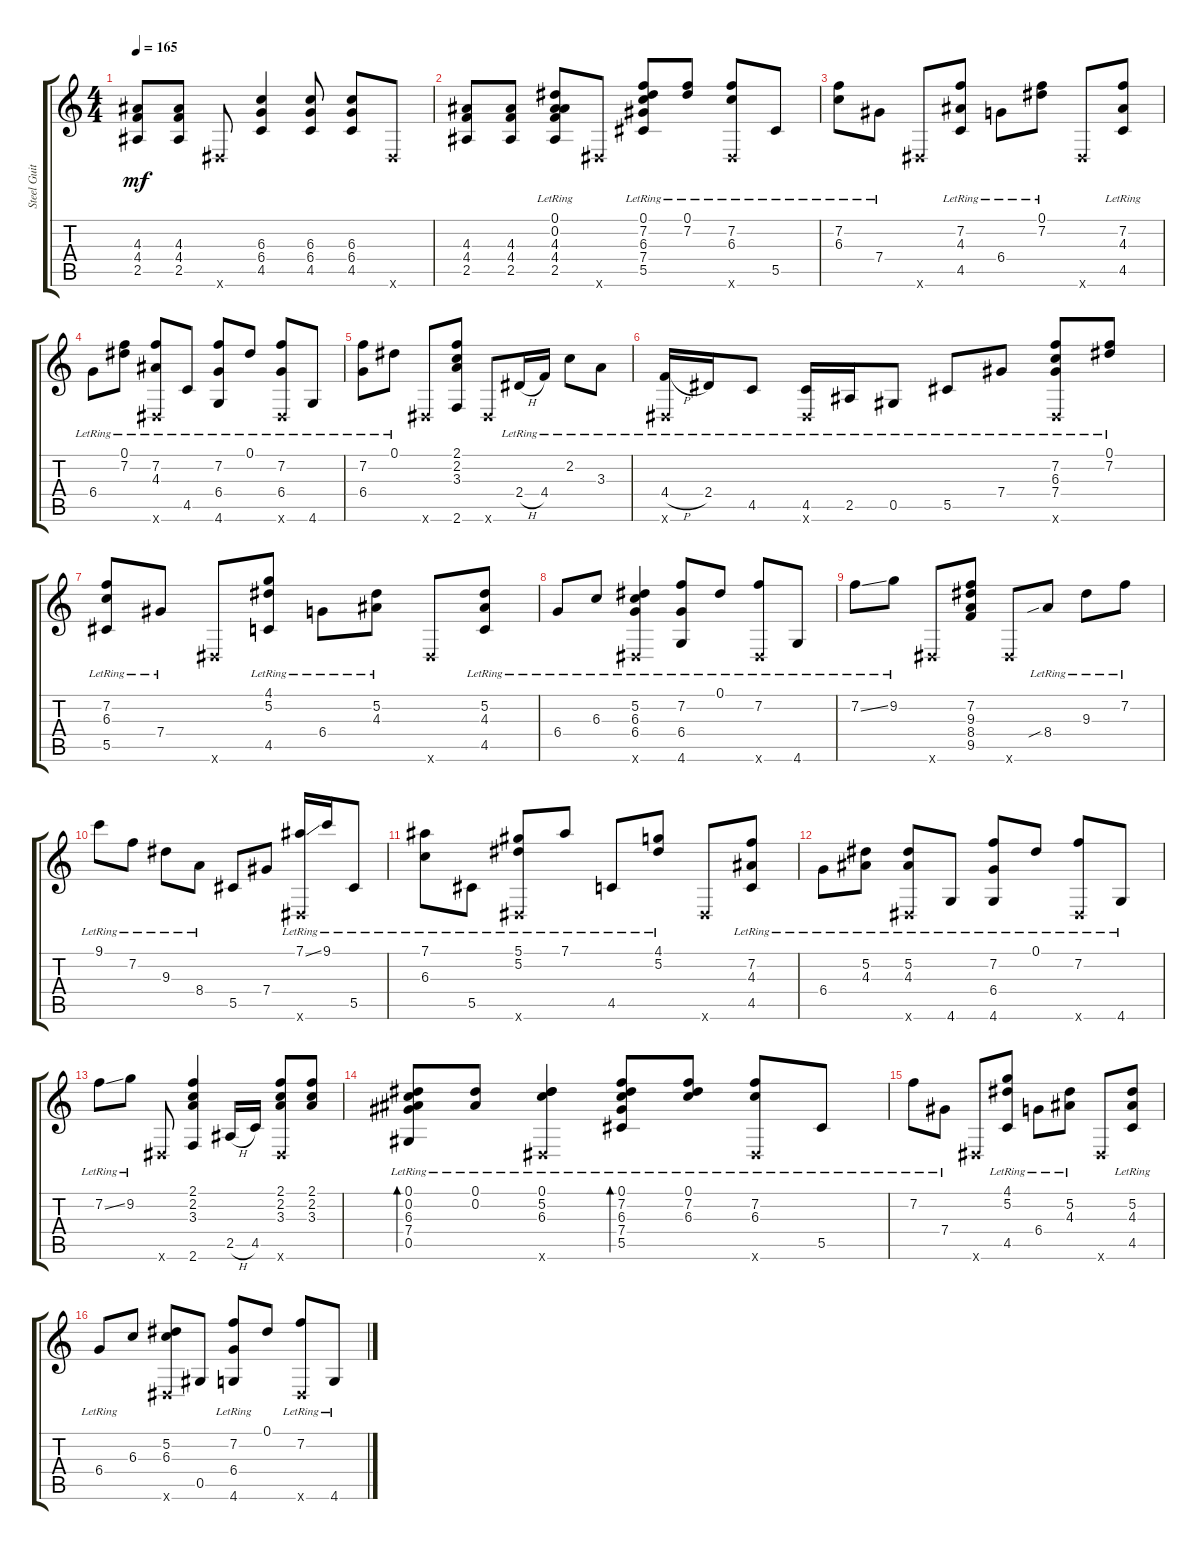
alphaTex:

\track ("Steel Guitar" "Steel Guit") {instrument acousticguitarsteel}
\staff {score tabs}
\tuning (Eb4 Bb3 Gb3 Db3 Ab2 Eb2) {hide}
\ts (4 4)
\tempo 165
\clef g2
\ks c
(4.3{t} 4.4{t} 2.5{t}).8{dy mf} (4.3 4.4 2.5).8 0.6{x}.8 (6.3 6.4 4.5).4 (6.3 6.4 4.5).8 (6.3 6.4 4.5).8 0.6{x}.8 |
(4.3 4.4 2.5).8 (4.3 4.4 2.5).8 (0.1 0.2{lr} 4.3 4.4 2.5).8 0.6{x}.8 (0.1 7.2{lr} 6.3 7.4 5.5).8 (0.1 7.2{lr}).8 (7.2{lr} 6.3 0.6{x}).8 5.5{lr}.8 |
(7.2 6.3{lr}).8 7.4{lr}.8 0.6{x}.8 (7.2 4.3{lr} 4.5).8 6.4{lr}.8 (0.1 7.2{lr}).8 0.6{x}.8 (7.2{lr} 4.3 4.5).8 |
6.4{lr}.8 (0.1 7.2{lr}).8 (7.2 4.3{lr} 0.6{x}).8 4.5{lr}.8 (7.2 6.4{lr} 4.6).8 0.1{lr}.8 (7.2{lr} 6.4 0.6{x}).8 4.6{lr}.8 |
(7.2{lr} 6.4{lr}).8 0.1{lr}.8 0.6{x}.8 (2.1 2.2 3.3 2.6).8 0.6{x}.8 2.4{h lr}.16 4.4{lr}.16 2.2{lr}.8 3.3{lr}.8 |
(4.4{h lr} 0.6{x}).16 2.4{lr}.16 4.5{lr}.8 (4.5{lr} 0.6{x}).16 2.5{lr}.16 0.5{lr}.8 5.5{lr}.8 7.4{lr}.8 (7.2 6.3 7.4{lr} 0.6{x}).8 (0.1 7.2{lr}).8 |
(7.2{lr} 6.3 5.5).8 7.4{lr}.8 0.6{x}.8 (4.1 5.2 4.5{lr}).8 6.4{lr}.8 (5.2 4.3{lr}).8 0.6{x}.8 (5.2 4.3{lr} 4.5).8 |
6.4{lr}.8 6.3{lr}.8 (5.2 6.3{lr} 6.4 0.6{x}).4 (7.2 6.4{lr} 4.6).8 0.1{lr}.8 (7.2{lr} 0.6{x}).8 4.6{lr}.8 |
7.2{ss lr}.8 9.2{lr}.8 0.6{x}.8 (7.2 9.3 8.4 9.5).8 0.6{x}.8 8.4{sib lr}.8 9.3{lr}.8 7.2{lr}.8 |
9.1{lr}.8 7.2{lr}.8 9.3{lr}.8 8.4{lr}.8 5.5.8 7.4.8 (7.1{ss lr} 0.6{x}).16 9.1{lr}.16 5.5{lr}.8 |
(7.1 6.3{lr}).8 5.5{lr}.8 (5.1 5.2{lr} 0.6{x}).8 7.1{lr}.8 4.5{lr}.8 (4.1 5.2{lr}).8 0.6{x}.8 (7.2 4.3{lr} 4.5).8 |
6.4{lr}.8 (5.2 4.3{lr}).8 (5.2 4.3{lr} 0.6{x}).8 4.6{lr}.8 (7.2 6.4 4.6{lr}).8 0.1{lr}.8 (7.2{lr} 0.6{x}).8 4.6{lr}.8 |
7.2{ss lr}.8 9.2{lr}.8 0.6{x}.8 (2.1 2.2 3.3 2.6).4 2.5{h}.16 4.5.16 (2.1 2.2 3.3 0.6{x}).8 (2.1 2.2 3.3).8 |
(0.1 0.2{lr} 6.3 7.4 0.5).8{bd 60} (0.1{lr} 0.2).8 (0.1 5.2{lr} 6.3 0.6{x}).4 (0.1 7.2{lr} 6.3 7.4 5.5).8{bd 60} (0.1 7.2{lr} 6.3).8 (7.2{lr} 6.3{lr} 0.6{x}).8 5.5{lr}.8 |
7.2{lr}.8 7.4{lr}.8 0.6{x}.8 (4.1 5.2{lr} 4.5).8 6.4{lr}.8 (5.2 4.3{lr}).8 0.6{x}.8 (5.2{lr} 4.3 4.5).8 |
6.4{lr}.8 6.3.8 (5.2 6.3 0.6{x}).8 0.5.8 (7.2 6.4{lr} 4.6).8 0.1.8 (7.2{lr} 0.6{x}).8 4.6{lr}.8
